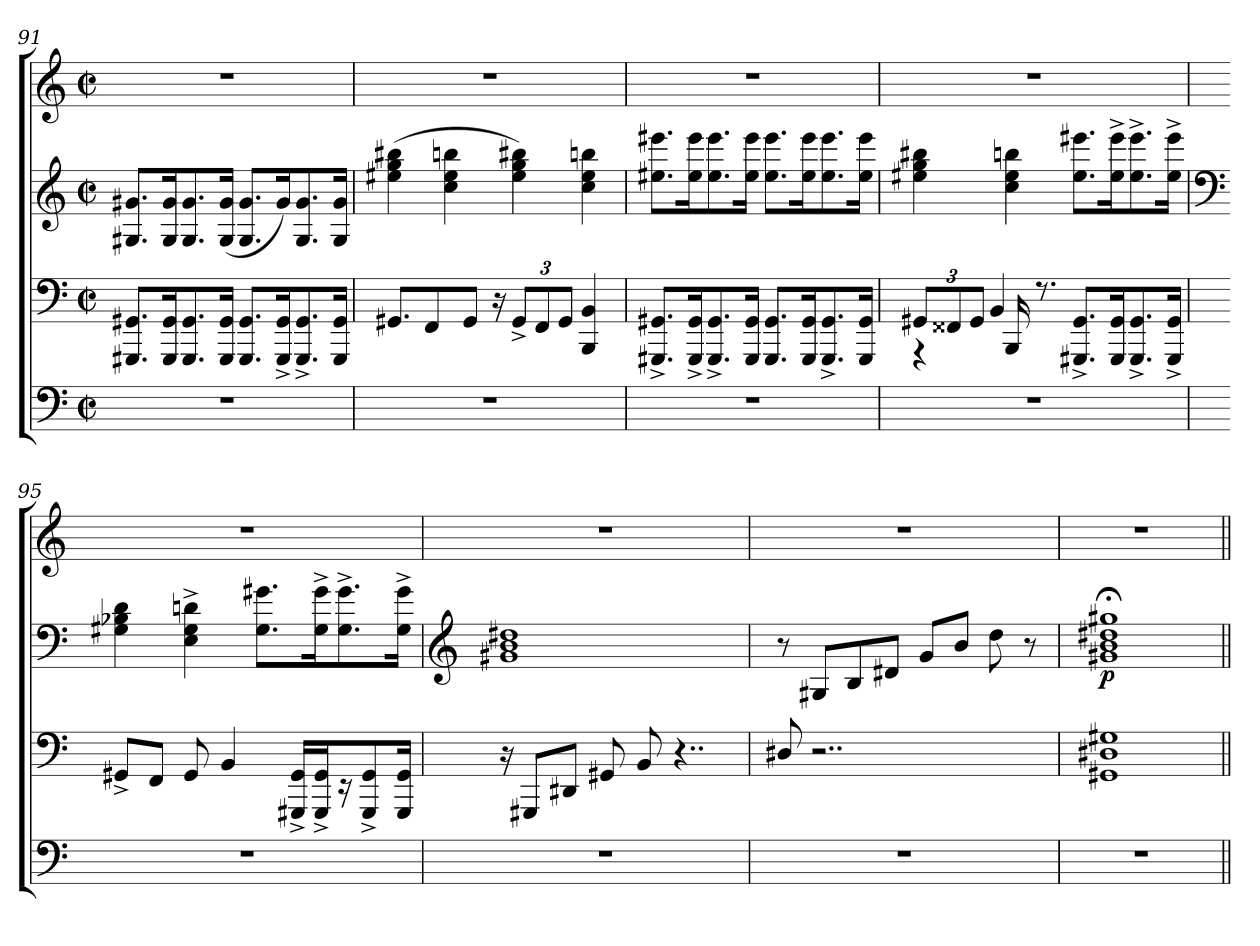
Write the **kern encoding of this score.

**kern	**kern	**kern	**dynam	**kern
*part3	*part2	*part2	*part2	*part1
*staff4	*staff3	*staff2	*staff2/3	*staff1
*clefF4	*clefF4	*clefG2	*	*clefG2
*k[]	*k[]	*k[]	*	*k[]
*M2/2	*M2/2	*M2/2	*	*M2/2
*met(c|)	*met(c|)	*met(c|)	*	*met(c|)
=91	=91	=91	=91	=91
1r	8.GGG#X/ 8.GG#X/L	8.G#X/ 8.g#X/L	.	1r
.	16GGG#/ 16GG#/K	16G#/ 16g#/K	.	.
.	8.GGG#/ 8.GG#/	8.G#/ 8.g#/	.	.
.	16GGG#/ 16GG#/Jk	(>16G#/ 16g#/Jk	.	.
.	8.GGG#/ 8.GG#/L	8.G#/ 8.g#/L	.	.
.	16GGG#/^< 16GG#/^<K	16g#/K)	.	.
.	8.GGG#/^< 8.GG#/^<	8.G#/ 8.g#/	.	.
.	16GGG#/ 16GG#/Jk	16G#/ 16g#/Jk	.	.
=92	=92	=92	=92	=92
1r	8.GG#X/L	(>4ee#X\ 4gg\ 4bb#X\	.	1r
.	8FF</	.	.	.
.	.	4cc\ 4ee#\ 4bbn\	.	.
.	8GG#/J	.	.	.
.	16r	.	.	.
.	12GG#^</L	4ee#\ 4gg\ 4bb#X\)	.	.
.	12FF</	.	.	.
.	12GG#/J	.	.	.
.	4BBB/ 4BB/	4cc\ 4ee#\ 4bbn\	.	.
=93	=93	=93	=93	=93
1r	8.GGG#X/^> 8.GG#X/^>L	8.ee#X\ 8.eee#X\L	.	1r
.	16GGG#/^> 16GG#/^>K	16ee#\ 16eee#\K	.	.
.	8.GGG#/^> 8.GG#/^>	8.ee#\ 8.eee#\	.	.
.	16GGG#/ 16GG#/Jk	16ee#\ 16eee#\Jk	.	.
.	8.GGG#/ 8.GG#/L	8.ee#\ 8.eee#\L	.	.
.	16GGG#/ 16GG#/K	16ee#\ 16eee#\K	.	.
.	8.GGG#/^> 8.GG#/^>	8.ee#\ 8.eee#\	.	.
.	16GGG#/ 16GG#/Jk	16ee#\ 16eee#\Jk	.	.
=94	=94	=94	=94	=94
*	*^	*	*	*
1r	12GG#X/L	4r	4ee#X\ 4gg\ 4bb#X\	.	1r
.	12FF##X/	.	.	.	.
.	12GG#/J	.	.	.	.
.	16BBB/	4BB/	4cc\ 4ee#\ 4bbn\	.	.
.	8.r	.	.	.	.
.	8.GGG#X/^> 8.GG#/^>L	2ryy	8.ee#\ 8.eee#X\L	.	.
.	16GGG#/ 16GG#/K	.	16ee#\^> 16eee#\^>K	.	.
.	8.GGG#/^> 8.GG#/^>	.	8.ee#\^> 8.eee#\^>	.	.
.	16GGG#/^> 16GG#/^>Jk	.	16ee#\^> 16eee#\^>Jk	.	.
*	*v	*v	*	*	*
=95	=95	=95	=95	=95
*	*	*clefF4	*	*
1r	8GG#X^>/L	4G#X\ 4B-X\ 4d\	.	1r
.	8FF</J	.	.	.
.	8GG#/	4E\^> 4G#\^> 4dn\^>	.	.
.	4BB/	.	.	.
.	.	8.G#\ 8.g#X\L	.	.
.	16GGG#X/^> 16GG#/^>LL	.	.	.
.	16GGG#/^> 16GG#/^>J	16G#\^> 16g#\^>K	.	.
.	16r	8.G#\^> 8.g#\^>	.	.
.	8GGG#/^> 8GG#/^>	.	.	.
.	16GGG#/ 16GG#/Jk	16G#\^> 16g#\^>Jk	.	.
=96	=96	=96	=96	=96
*	*	*clefG2	*	*
1r	16r	1g#X 1b 1dd#X	.	1r
.	8GGG#X</L	.	.	.
.	8DD#X/J	.	.	.
.	8GG#X/	.	.	.
.	8BB/	.	.	.
.	4..r	.	.	.
=97	=97	=97	=97	=97
1r	8D#X/	8r	.	1r
.	2..r	8G#X/L	.	.
.	.	8B/	.	.
.	.	8d#X/J	.	.
.	.	8g/L	.	.
.	.	8b/J	.	.
.	.	8dd\	.	.
.	.	8r	.	.
=98	=98	=98	=98	=98
!	!	!	!LO:DY:b	!
1r	1GG#X 1D#X 1G#X	1g#X;< 1b;< 1dd#X;< 1gg#X;<	p	1r
=||	=||	=||	=||	=||
*-	*-	*-	*-	*-
